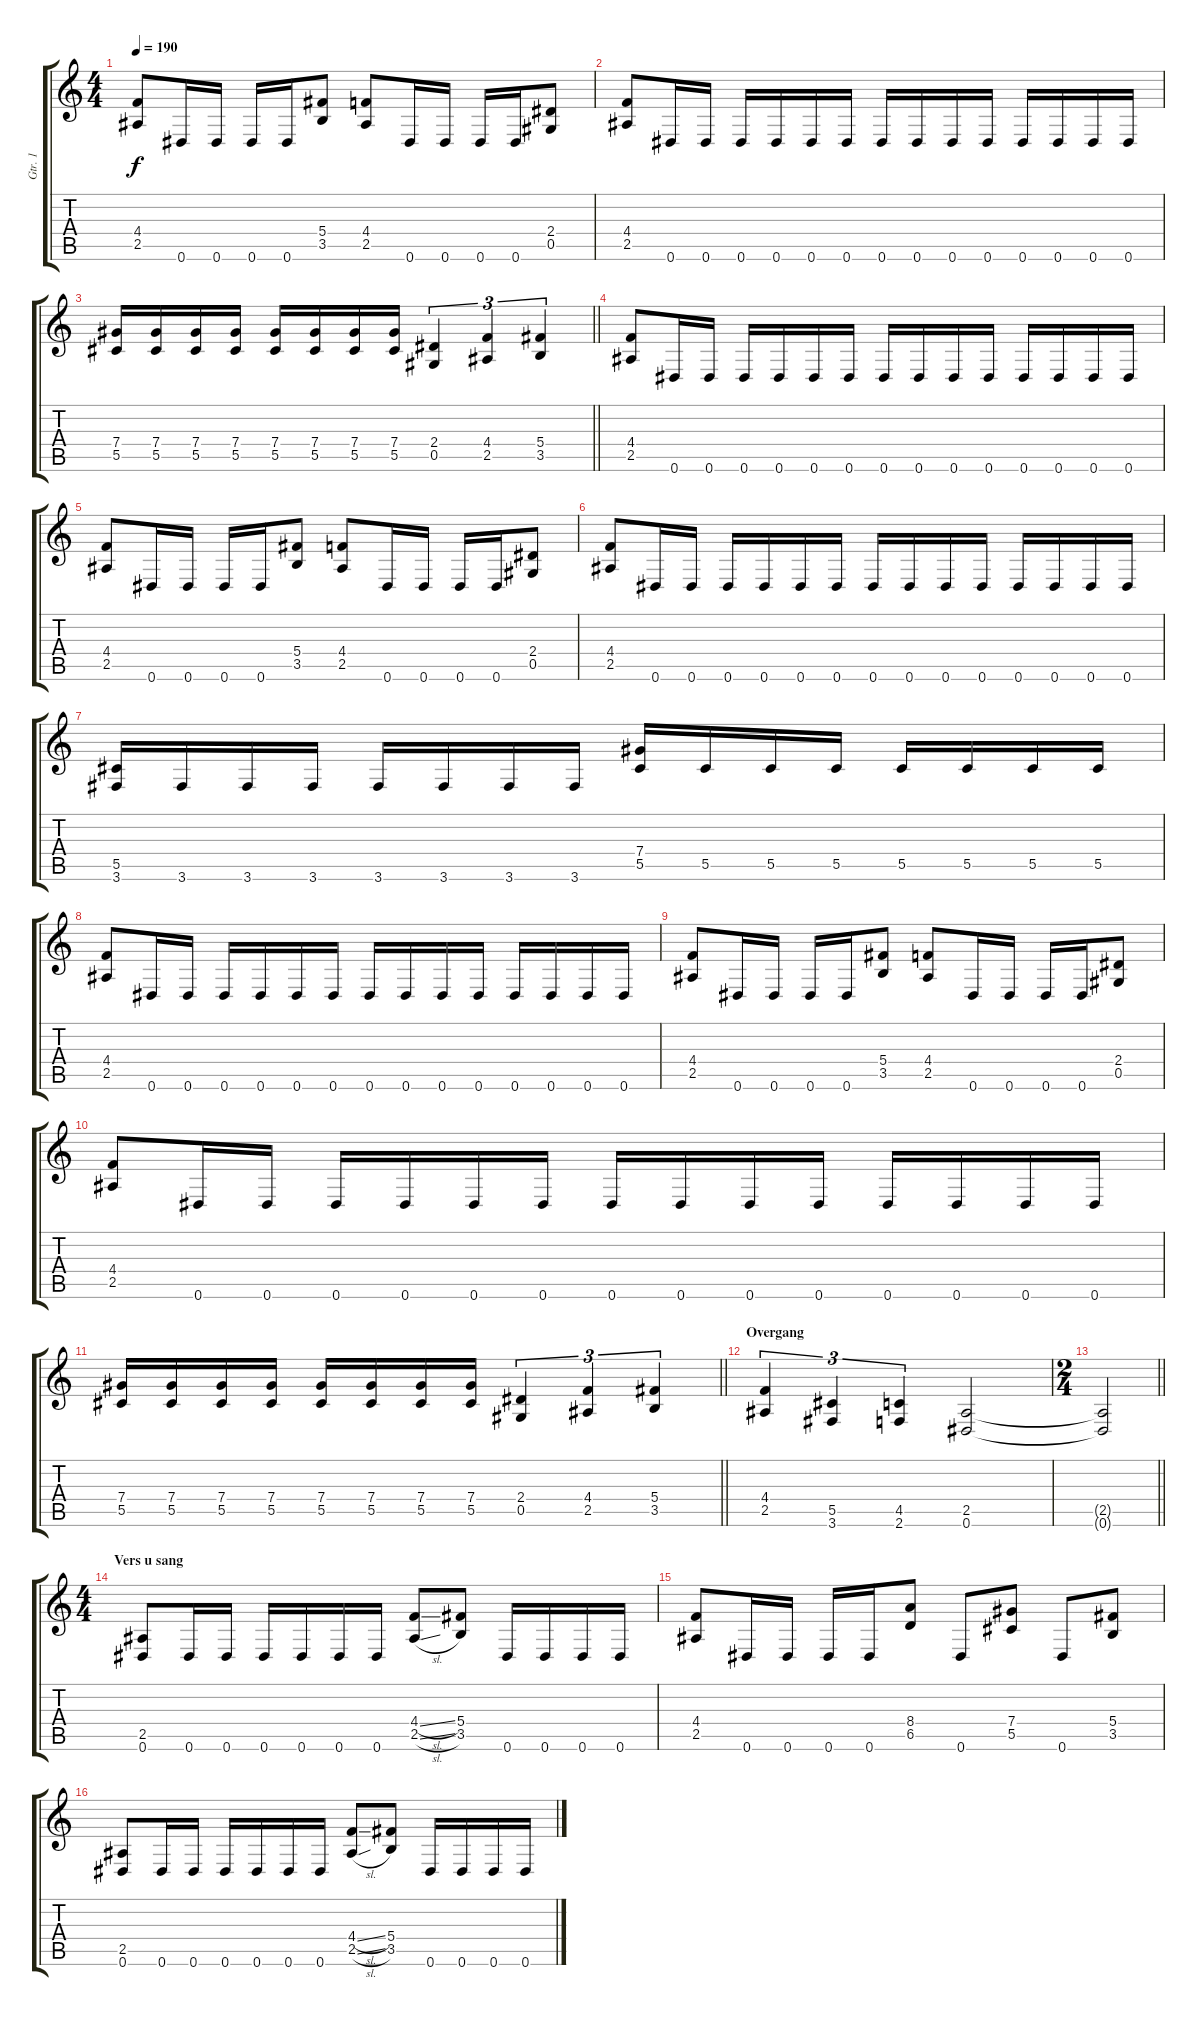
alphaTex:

\track ("Gtr. 1" "Gtr. 1") {instrument distortionguitar}
\staff {score tabs}
\tuning (Eb4 Bb3 Gb3 Db3 Ab2 Eb2) {hide}
\ts (4 4)
\tempo 190
\clef g2
\ks c
(4.4 2.5).8{dy f} 0.6.16 0.6.16 0.6.16 0.6.16 (5.4 3.5).8 (4.4 2.5).8 0.6.16 0.6.16 0.6.16 0.6.16 (2.4 0.5).8 |
(4.4 2.5).8 0.6.16 0.6.16 0.6.16 0.6.16 0.6.16 0.6.16 0.6.16 0.6.16 0.6.16 0.6.16 0.6.16 0.6.16 0.6.16 0.6.16 |
\barLineRight lightlight
(7.4 5.5).16 (7.4 5.5).16 (7.4 5.5).16 (7.4 5.5).16 (7.4 5.5).16 (7.4 5.5).16 (7.4 5.5).16 (7.4 5.5).16 (2.4 0.5).4{tu (3 2)} (4.4 2.5).4{tu (3 2)} (5.4 3.5).4{tu (3 2)} |
(4.4 2.5).8 0.6.16 0.6.16 0.6.16 0.6.16 0.6.16 0.6.16 0.6.16 0.6.16 0.6.16 0.6.16 0.6.16 0.6.16 0.6.16 0.6.16 |
(4.4 2.5).8 0.6.16 0.6.16 0.6.16 0.6.16 (5.4 3.5).8 (4.4 2.5).8 0.6.16 0.6.16 0.6.16 0.6.16 (2.4 0.5).8 |
(4.4 2.5).8 0.6.16 0.6.16 0.6.16 0.6.16 0.6.16 0.6.16 0.6.16 0.6.16 0.6.16 0.6.16 0.6.16 0.6.16 0.6.16 0.6.16 |
(5.5 3.6).16 3.6.16 3.6.16 3.6.16 3.6.16 3.6.16 3.6.16 3.6.16 (7.4 5.5).16 5.5.16 5.5.16 5.5.16 5.5.16 5.5.16 5.5.16 5.5.16 |
(4.4 2.5).8 0.6.16 0.6.16 0.6.16 0.6.16 0.6.16 0.6.16 0.6.16 0.6.16 0.6.16 0.6.16 0.6.16 0.6.16 0.6.16 0.6.16 |
(4.4 2.5).8 0.6.16 0.6.16 0.6.16 0.6.16 (5.4 3.5).8 (4.4 2.5).8 0.6.16 0.6.16 0.6.16 0.6.16 (2.4 0.5).8 |
(4.4 2.5).8 0.6.16 0.6.16 0.6.16 0.6.16 0.6.16 0.6.16 0.6.16 0.6.16 0.6.16 0.6.16 0.6.16 0.6.16 0.6.16 0.6.16 |
\barLineRight lightlight
(7.4 5.5).16 (7.4 5.5).16 (7.4 5.5).16 (7.4 5.5).16 (7.4 5.5).16 (7.4 5.5).16 (7.4 5.5).16 (7.4 5.5).16 (2.4 0.5).4{tu (3 2)} (4.4 2.5).4{tu (3 2)} (5.4 3.5).4{tu (3 2)} |
\section ("" "Overgang")
(4.4 2.5).4{tu (3 2)} (5.5 3.6).4{tu (3 2)} (4.5 2.6).4{tu (3 2)} (2.5 0.6).2 |
\ts (2 4)
\barLineRight lightlight
(2.5{t} 0.6{t}).2 |
\ts (4 4)
\section ("" "Vers u sang")
(2.5 0.6).8 0.6.16 0.6.16 0.6.16 0.6.16 0.6.16 0.6.16 (4.4{sl} 2.5{sl}).8 (5.4 3.5).8 0.6.16 0.6.16 0.6.16 0.6.16 |
(4.4 2.5).8 0.6.16 0.6.16 0.6.16 0.6.16 (8.4 6.5).8 0.6.8 (7.4 5.5).8 0.6.8 (5.4 3.5).8 |
(2.5 0.6).8 0.6.16 0.6.16 0.6.16 0.6.16 0.6.16 0.6.16 (4.4{sl} 2.5{sl}).8 (5.4 3.5).8 0.6.16 0.6.16 0.6.16 0.6.16
